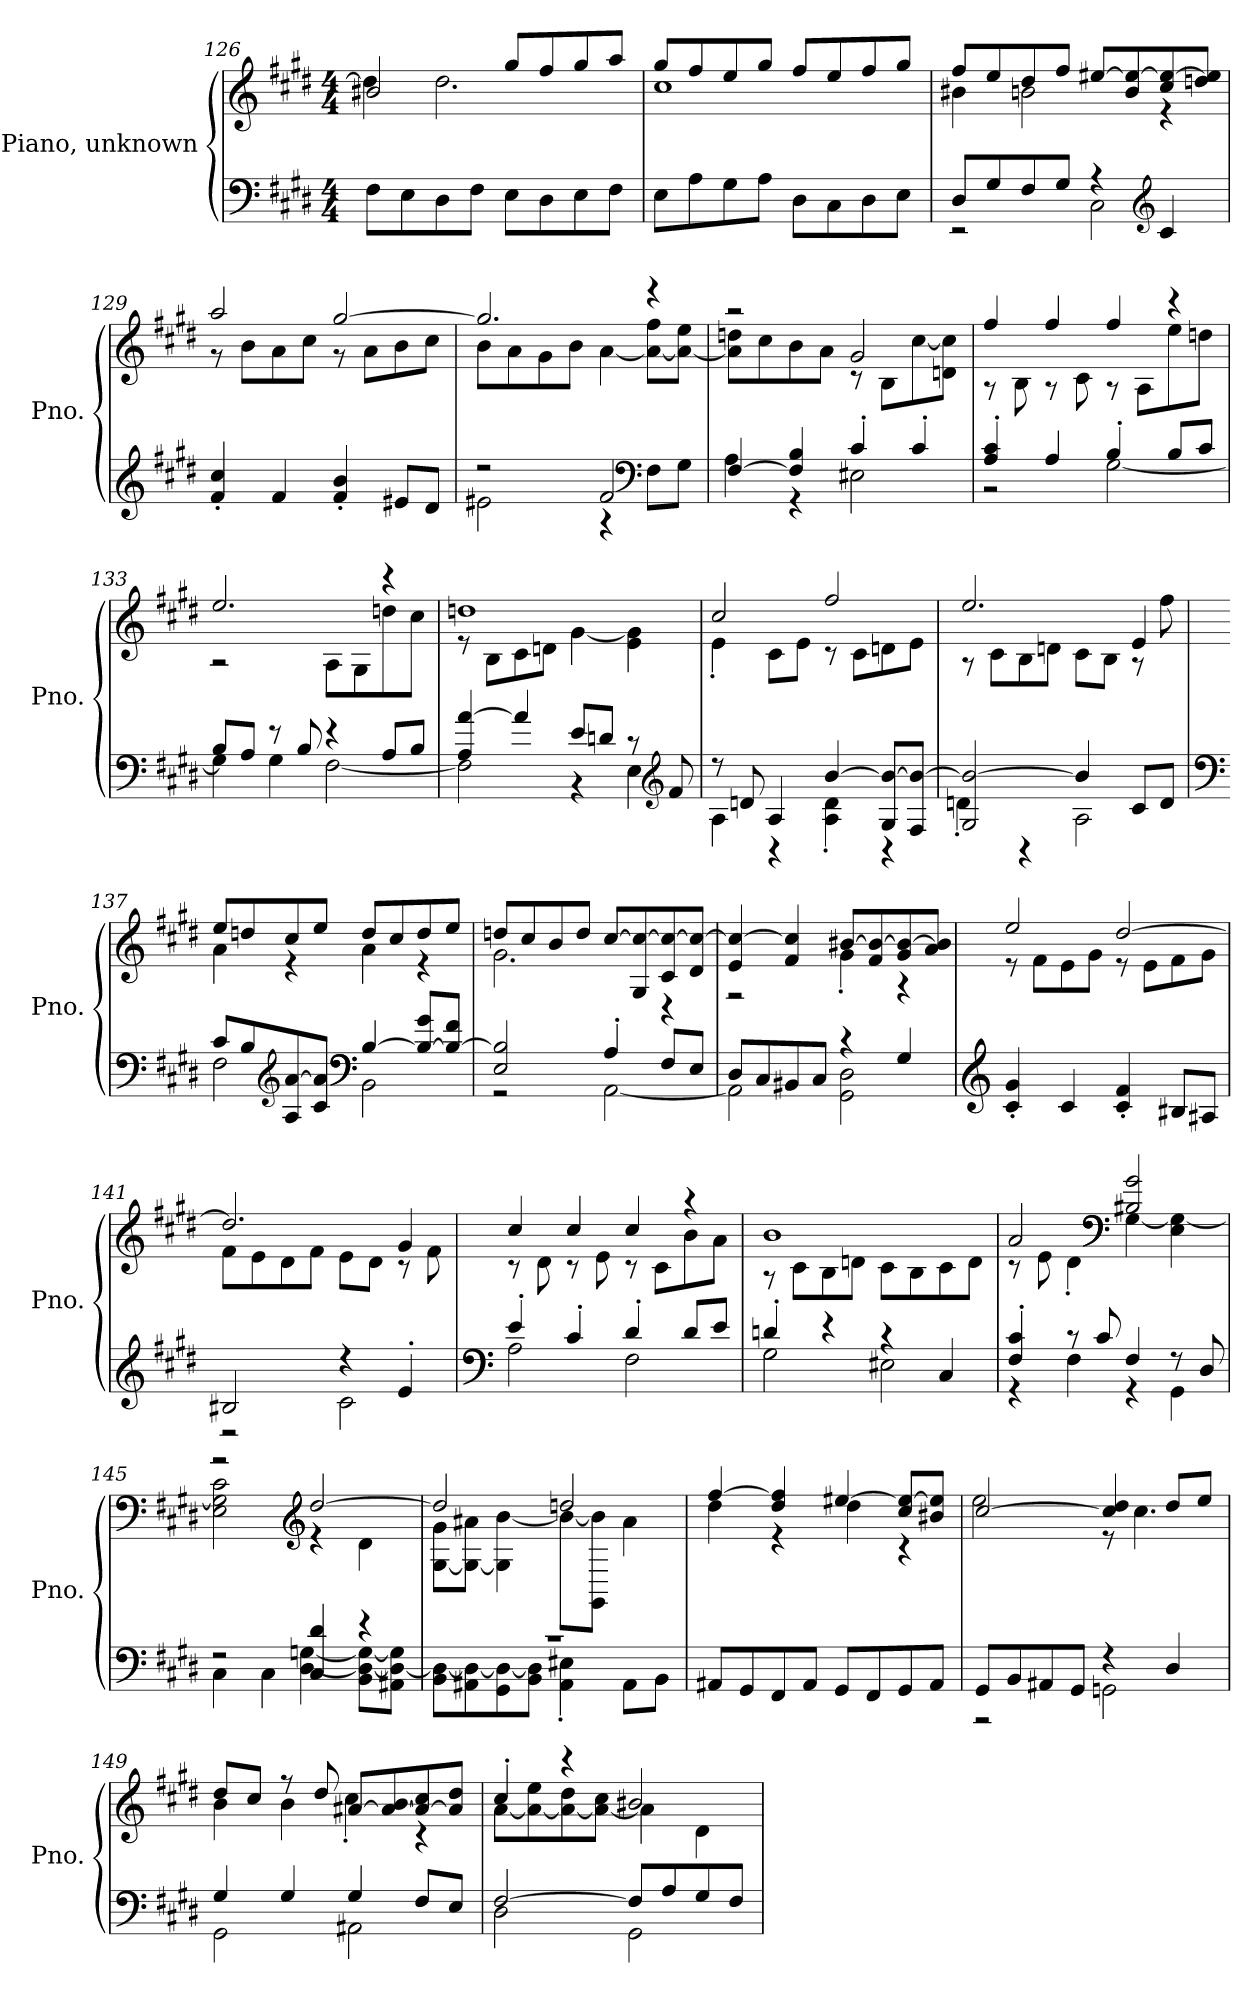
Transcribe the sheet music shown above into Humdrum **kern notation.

**kern	**kern
*part1	*part1
*staff2	*staff1
*I"Piano, unknown	*
*I'Pno.	*
*clefF4	*clefG2
*k[f#c#g#d#]	*k[f#c#g#d#]
*M4/4	*M4/4
=126	=126
*	*^
8F#\L	2b#X/	4dd#\]
8E\	.	.
8D#\	.	2.dd#\
8F#\J	.	.
8E\L	8gg#/L	.
8D#\	8ff#/	.
8E\	8gg#/	.
8F#\J	8aa/J	.
=127	=127	=127
8E\L	8gg#/L	1cc#
8A\	8ff#/	.
8G#\	8ee/	.
8A\J	8gg#/J	.
8D#\L	8ff#/L	.
8C#\	8ee/	.
8D#\	8ff#/	.
8E\J	8gg#/J	.
!!LO:LB:g=z	!!
=128	=128	=128
*^	*	*
8D#/L	2r	8ff#/L	4b#X\
8G#/	.	8ee/	.
8F#/	.	8dd#/	2bn\
8G#/J	.	8ff#/J	.
4r	2C#\	[8ee#X/L	.
.	.	8b/ 8ee#/_	.
*clefG2	*	*	*
4c#/	.	8cc#/ 8ee#/_	4r
.	.	8ddn/ 8ee#/]J	.
*v	*v	*	*
=129	=129	=129
4f#/' 4cc#/'	2aa/	8r
.	.	8b\L
4f#/	.	8a\
.	.	8cc#\J
4f#/' 4b/'	[2gg#/	8r
.	.	8a\L
8e#X/L	.	8b\
8d#/J	.	8cc#\J
=130	=130	=130
*^	*	*
2r	2e#X\	2.gg#/]	8b\L
.	.	.	8a\
.	.	.	8g#\
.	.	.	8b\J
2f#/	4r	.	[4a\
*clefF4	*	*	*
.	8F#\L	4r	8a\_ 8ff#\L
.	8G#\J	.	8a\_ 8ee\J
=131	=131	=131	=131
[4F#/	4A\	2r	8a\] 8ddn\L
.	.	.	8cc#\
4F#/] 4B/	4r	.	8b\
.	.	.	8a\J
4c#'/	2E#X\	2g#/	8r
.	.	.	8B\L
4c#'/	.	.	[8cc#\
.	.	.	8dn\ 8cc#\]J
!!LO:PB:g=z	!!
=132	=132	=132	=132
4A/' 4c#/'	2r	4ff#/	8r
.	.	.	8B\
4A/	.	4ff#/	8r
.	.	.	8c#\
4B'/	[2G#\	4ff#/	8r
.	.	.	8A\L
8B/L	.	4r	8ee\
8c#/J	.	.	8ddn\J
=133	=133	=133	=133
8B/L	4G#\]	2.ee/	2r
8A/J	.	.	.
8r	4G#\	.	.
8B/	.	.	.
4r	[2F#\	.	8A\L
.	.	.	8G#\
8A/L	.	4r	8ddn\
8B/J	.	.	8cc#\J
=134	=134	=134	=134
4A/ [4a/	2F#\]	1ddn	8r
.	.	.	8B\L
4a/]	.	.	8c#\
.	.	.	8dn\J
8e/L	4r	.	[4g#\
8dn/J	.	.	.
8r	4E\	.	4e\ 4g#\]
*clefG2	*	*	*
8f#/	.	.	.
=135	=135	=135	=135
8r	4A\	2cc#/	4e'\
8dn/	.	.	.
4A/	4r	.	8c#\L
.	.	.	8e\J
[4b/	4A\' 4d\'	2ff#/	8r
.	.	.	8c#\L
8G#/ 8b/_L	4r	.	8dn\
8F#/ 8b/_J	.	.	8e\J
!!LO:LB:g=z	!!
=136	=136	=136	=136
2G#/ 2b/_	4dn'\	2.ee/	8r
.	.	.	8c#\L
.	4r	.	8B\
.	.	.	8dn\J
4b/]	2A\	.	8c#\L
.	.	.	8B\J
8c#/L	.	4e/	8r
8d/J	.	.	8ff#\
=137	=137	=137	=137
*clefF4	*	*	*
8c#/L	2F#\	8ee/L	4a\
8B/	.	8ddn/	.
*clefG2	*	*	*
8A/ [8a/	.	8cc#/	4r
8c#/ 8a/]J	.	8ee/J	.
*clefF4	*	*	*
[4B/	2BB\	8dd/L	4a\
.	.	8cc#/	.
8B/_ 8g#/L	.	8dd/	4r
8B/_ 8f#/J	.	8ee/J	.
=138	=138	=138	=138
2E/ 2B/]	2r	8ddn/L	2.g#\
.	.	8cc#/	.
.	.	8b/	.
.	.	8dd/J	.
4A'/	[2AA\	[8cc#/L	.
.	.	8G#/ 8cc#/_	.
8F#/L	.	8c#/ 8cc#/_	4r
8E/J	.	8d#/ 8cc#/_J	.
!!LO:LB:g=z	!!
=139	=139	=139	=139
8D#/L	2AA\]	4e/ 4cc#/_	2r
8C#/	.	.	.
8BB#X/	.	4f#/ 4cc#/]	.
8C#/J	.	.	.
4r	2GG#\ 2D#\	[8b#X/L	4g#'\
.	.	8f#/ 8b#/_	.
4G#/	.	8g#/ 8b#/_	4r
.	.	8a/ 8b#/]J	.
*v	*v	*	*
=140	=140	=140
*clefG2	*	*
4c#/' 4g#/'	2ee/	8r
.	.	8f#\L
4c#/	.	8e\
.	.	8g#\J
4c#/' 4f#/'	[2dd#/	8r
.	.	8e\L
8B#X/L	.	8f#\
8A#X/J	.	8g#\J
=141	=141	=141
*^	*	*
2B#X/	2r	2.dd#/]	8f#\L
.	.	.	8e\
.	.	.	8d#\
.	.	.	8f#\J
4r	2c#\	.	8e\L
.	.	.	8d#\J
4e'/	.	4g#/	8r
.	.	.	8f#\
=142	=142	=142	=142
*clefF4	*	*	*
4e'/	2A\	4cc#/	8r
.	.	.	8d#\
4c#'/	.	4cc#/	8r
.	.	.	8e\
4d#'/	2F#\	4cc#/	8r
.	.	.	8c#\L
8d#/L	.	4r	8b\
8e/J	.	.	8a\J
!!LO:LB:g=z	!!
=143	=143	=143	=143
4dn'/	2G#\	1b	8r
.	.	.	8c#\L
4r	.	.	8B\
.	.	.	8dn\J
4r	2E#X\	.	8c#\L
.	.	.	8B\
4C#/	.	.	8c#\
.	.	.	8d\J
=144	=144	=144	=144
4F#/' 4c#/'	4r	2a/	8r
.	.	.	8e\
8r	4F#\	.	4d#'\
8c#/	.	.	.
*	*	*clefF4	*
4F#/	4r	2B#X/ 2g#/	[4G#\
8r	4GG#\	.	4E\ 4G#\_
8D#/	.	.	.
=145	=145	=145	=145
2r	4C#\	2r	2E\ 2G#\] 2c#\
.	4C#\	.	.
*	*	*clefG2	*
4C#/ 4d#/	[4D#\ [4Gn\	[2dd#/	4r
4r	8BB\ 8D#\_ 8G\_L	.	4d#\
.	8AA#X\ 8D#\_ 8G\]J	.	.
!!LO:LB:g=z	!!
=146	=146	=146	=146
1r	8BB\ 8D#\_L	2dd#/]	[8G#\ 8g#\L
.	8AA#X\ 8D#\_	.	8G#\_ 8a#X\J
.	8GG#\ 8D#\_	.	4G#\] [4b\
.	8BB\ 8D#\]J	.	.
.	4AA#\' 4E#X\'	2ddn/	8b\L_
.	.	.	8GG#\ 8b\]J
.	8AA#\L	.	4a#\
.	8BB\J	.	.
*v	*v	*	*
=147	=147	=147
8AA#X/L	[4ff#/	4dd#\
8GG#/	.	.
8FF#/	4dd#/ 4ff#/]	4r
8AA#/J	.	.
8GG#/L	[4ee#X/	4dd#\
8FF#/	.	.
8GG#/	8cc#/ 8ee#/_L	4r
8AA#/J	8b#X/ 8ee#/]J	.
=148	=148	=148
*^	*	*
8GG#/L	2r	[2cc#/	2ee\
8BB/	.	.	.
8AA#X/	.	.	.
8GG#/J	.	.	.
4r	2GGn\	4cc#/] 4dd#/	8r
.	.	.	4.cc#\
4D#/	.	8dd#/L	.
.	.	8ee/J	.
!!LO:LB:g=z	!!
=149	=149	=149	=149
4G#/	2GG#\	8dd#/L	4b\
.	.	8cc#/J	.
4G#/	.	8r	4b\
.	.	8dd#/	.
4G#/	2AA#X\	[8a#X/L	4cc#'\
.	.	8a#/_ 8b/	.
8F#/L	.	8a#/_ 8cc#/	4r
8E/J	.	8a#/] 8dd#/J	.
=150	=150	=150	=150
[2F#/	2D#\	4cc#'/	[8a\L
.	.	.	8a\_ 8ee\
.	.	4r	8a\_ 8dd#\
.	.	.	8a\_ 8cc#\J
8F#/L]	2GG#\	2b#X/	4a\]
8A/	.	.	.
8G#/	.	.	4d#\
8F#/J	.	.	.
*v	*v	*	*
*	*v	*v
=	=
*-	*-
